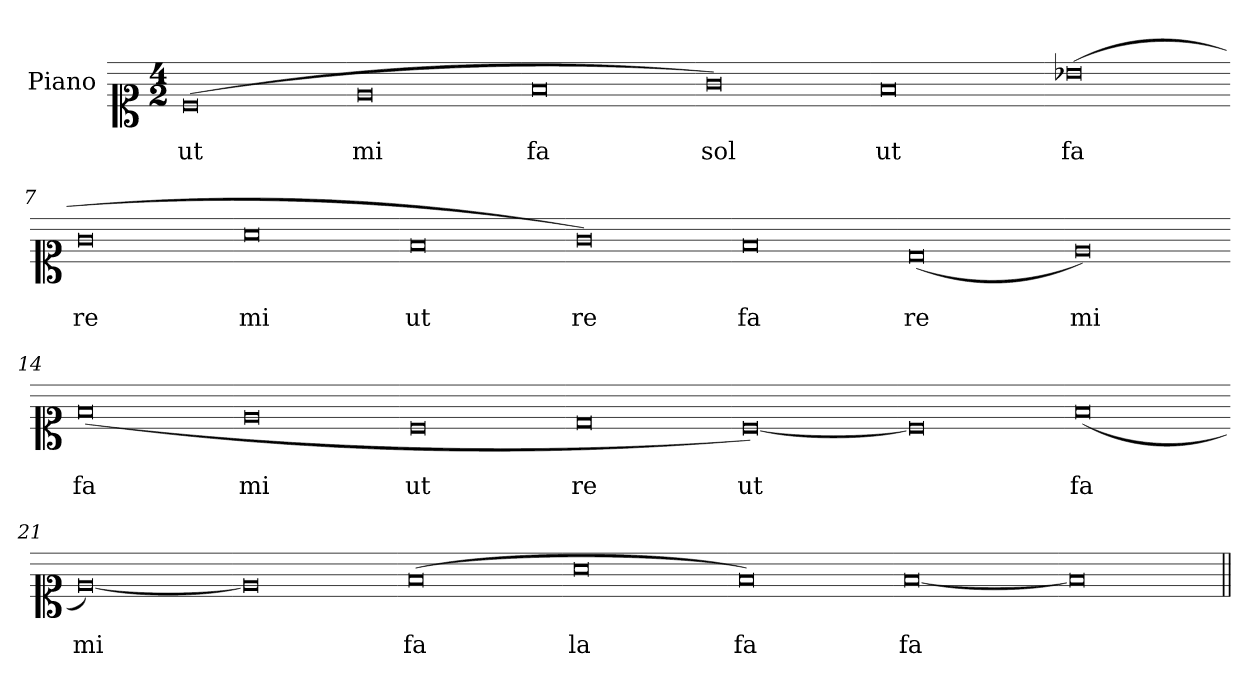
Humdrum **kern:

**kern	**text	**text
*part1	*part1	*part1
*staff1	*staff1	*staff1
*I"Piano	*	*
*I'Pno.	*	*
*clefC1	*	*
*k[]	*	*
*M4/2	*	*
=1	=1	=1
!	!	!LO:LY:b
(0c	.	ut
=2-	=2-	=2-
!	!	!LO:LY:b
0e	.	mi
=3-	=3-	=3-
!	!	!LO:LY:b
0f	.	fa
=4-	=4-	=4-
!	!	!LO:LY:b
0g)	.	sol
=5-	=5-	=5-
!	!	!LO:LY:b
0f	.	ut
=6-	=6-	=6-
!	!	!LO:LY:b
(0b-X	.	fa
=7-	=7-	=7-
!	!	!LO:LY:b
0g	.	re
=8-	=8-	=8-
!	!	!LO:LY:b
0a	.	mi
=9-	=9-	=9-
!	!	!LO:LY:b
0f	.	ut
=10-	=10-	=10-
!	!	!LO:LY:b
0g)	.	re
!!LO:LB:g=z
=11-	=11-	=11-
!	!	!LO:LY:b
0f	.	fa
=12-	=12-	=12-
!	!	!LO:LY:b
(0d	.	re
=13-	=13-	=13-
!	!	!LO:LY:b
0e)	.	mi
=14-	=14-	=14-
!	!	!LO:LY:b
(0f	.	fa
=15-	=15-	=15-
!	!	!LO:LY:b
0e	.	mi
=16-	=16-	=16-
!	!	!LO:LY:b
0c	.	ut
=17-	=17-	=17-
!	!	!LO:LY:b
0d	.	re
=18-	=18-	=18-
!	!	!LO:LY:b
[0c/)	.	ut
=19-	=19-	=19-
0c]	.	.
=20-	=20-	=20-
!	!	!LO:LY:b
(0f	.	fa
=21-	=21-	=21-
!	!	!LO:LY:b
[0e/)	.	mi
!!LO:LB:g=z
=22-	=22-	=22-
0e]	.	.
=23-	=23-	=23-
!	!	!LO:LY:b
(0f	.	fa
=24-	=24-	=24-
!	!	!LO:LY:b
0a	.	la
=25-	=25-	=25-
!	!	!LO:LY:b
0f)	.	fa
=26-	=26-	=26-
!	!	!LO:LY:b
[0f/	.	fa
=27-	=27-	=27-
0f]	.	.
=||	=||	=||
*-	*-	*-
